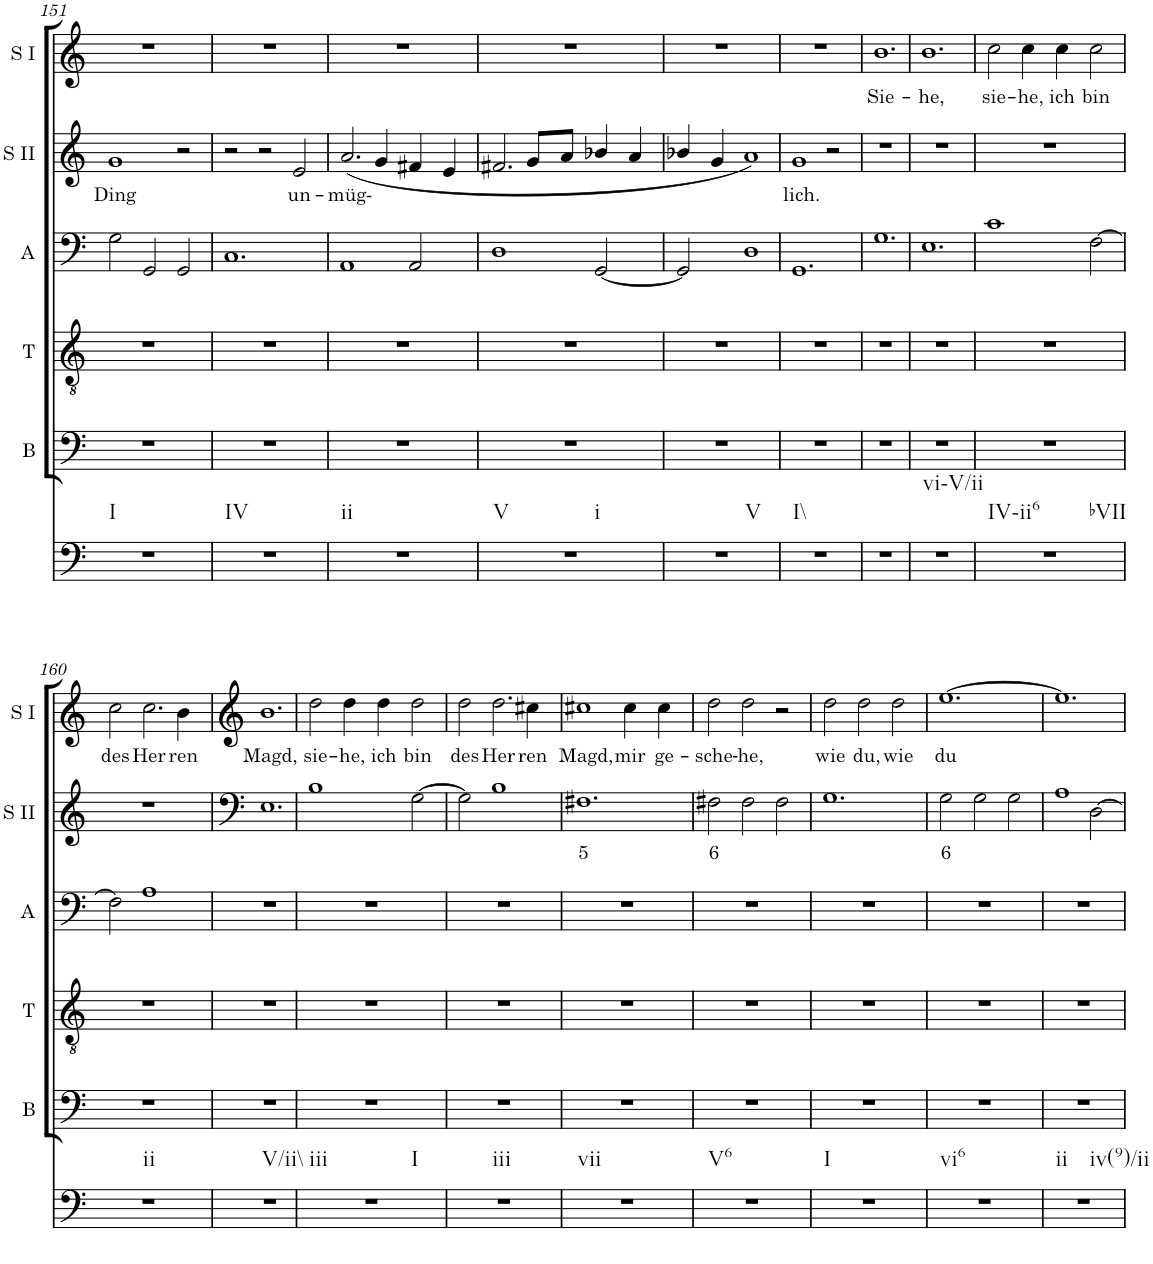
**kern	**kern	**kern	**kern	**kern	**text	**kern	**text
*part6	*part5	*part4	*part3	*part2	*part2	*part1	*part1
*staff6	*staff5	*staff4	*staff3	*staff2	*staff2	*staff1	*staff1
*I"Continuo	*I"Bass	*I"Tenor	*I"Alto	*I"Soprano II	*	*I"Soprano I	*
*	*I'B	*I'T	*I'A	*I'S II	*	*I'S I	*
!!LO:PB:g=z
*clefF4	*clefF4	*clefGv2	*clefG2	*clefG2	*	*clefG2	*
*k[]	*k[]	*k[]	*k[]	*k[]	*	*k[]	*
*M3/2	*M3/2	*M3/2	*M3/2	*M3/2	*	*M3/2	*
=151	=151	=151	=151	=151	=151	=151	=151
!LO:TX:b:t=I	!	!	!	!	!	!	!
!	!	!	!	!	!LO:LY:b	!	!
1.r	1.r	1.r	2G\	1g	Ding	1.r	.
.	.	.	2GG/	.	.	.	.
.	.	.	2GG/	2r	.	.	.
=152	=152	=152	=152	=152	=152	=152	=152
!LO:TX:b:t=IV	!	!	!	!	!	!	!
1.r	1.r	1.r	1.C	2r	.	1.r	.
.	.	.	.	2r	.	.	.
!	!	!	!	!	!LO:LY:b	!	!
.	.	.	.	2e/	un-	.	.
=153	=153	=153	=153	=153	=153	=153	=153
!LO:TX:b:t=ii	!	!	!	!	!	!	!
!	!	!	!	!	!LO:LY:b	!	!
1.r	1.r	1.r	1AA	(2.a/	müg-	1.r	.
.	.	.	.	4g/	.	.	.
.	.	.	2AA/	4f#X/	.	.	.
.	.	.	.	4e/	.	.	.
=154	=154	=154	=154	=154	=154	=154	=154
!LO:TX:b:t=V	!	!	!	!	!	!	!
!LO:TX:b:t=i	!	!	!	!	!	!	!
1.r	1.r	1.r	1D	2.f#X/	.	1.r	.
.	.	.	.	8g/L	.	.	.
.	.	.	.	8a/J	.	.	.
.	.	.	[2GG/	4b-X/	.	.	.
.	.	.	.	4a/	.	.	.
=155	=155	=155	=155	=155	=155	=155	=155
!LO:TX:b:t=V	!	!	!	!	!	!	!
1.r	1.r	1.r	2GG/]	4b-X/	.	1.r	.
.	.	.	.	4g/	.	.	.
.	.	.	1D	1a)	.	.	.
=156	=156	=156	=156	=156	=156	=156	=156
!LO:TX:b:t=I\\	!	!	!	!	!	!	!
!	!	!	!	!	!LO:LY:b	!	!
1.r	1.r	1.r	1.GG	1g	lich.	1.r	.
.	.	.	.	2r	.	.	.
=157	=157	=157	=157	=157	=157	=157	=157
!	!	!	!	!	!	!	!LO:LY:b
1.r	1.r	1.r	1.G	1.r	.	1.b	Sie-
=158	=158	=158	=158	=158	=158	=158	=158
!LO:TX:b:t=vi-V/ii	!	!	!	!	!	!	!
!	!	!	!	!	!	!	!LO:LY:b
1.r	1.r	1.r	1.E	1.r	.	1.b	he,
=159	=159	=159	=159	=159	=159	=159	=159
!LO:TX:b:t=IV-ii6	!	!	!	!	!	!	!
!LO:TX:b:t=bVII	!	!	!	!	!	!	!
!	!	!	!	!	!	!	!LO:LY:b
1.r	1.r	1.r	1c	1.r	.	2cc\	sie-
!	!	!	!	!	!	!	!LO:LY:b
.	.	.	.	.	.	4cc\	he,
!	!	!	!	!	!	!	!LO:LY:b
.	.	.	.	.	.	4cc\	ich
!	!	!	!	!	!	!	!LO:LY:b
.	.	.	[2F\	.	.	2cc\	bin
!!LO:LB:g=z
=160	=160	=160	=160	=160	=160	=160	=160
!LO:TX:b:t=ii	!	!	!	!	!	!	!
!	!	!	!	!	!	!	!LO:LY:b
1.r	1.r	1.r	2F\]	1.r	.	2cc\	des
!	!	!	!	!	!	!	!LO:LY:b
.	.	.	1A	.	.	2.cc\	Her-
!	!	!	!	!	!	!	!LO:LY:b
.	.	.	.	.	.	4b\	ren
=161	=161	=161	=161	=161	=161	=161	=161
!LO:TX:b:t=V/ii\\	!	!	!	!	!	!	!
!	!	!	!	!	!	!	!LO:LY:b
1.r	1.r	1.r	1.r	1.E	.	1.b	Magd,
=162	=162	=162	=162	=162	=162	=162	=162
!LO:TX:b:t=iii	!	!	!	!	!	!	!
!LO:TX:b:t=I	!	!	!	!	!	!	!
!	!	!	!	!	!	!	!LO:LY:b
1.r	1.r	1.r	1.r	1B	.	2dd\	sie-
!	!	!	!	!	!	!	!LO:LY:b
.	.	.	.	.	.	4dd\	he,
!	!	!	!	!	!	!	!LO:LY:b
.	.	.	.	.	.	4dd\	ich
!	!	!	!	!	!	!	!LO:LY:b
.	.	.	.	[2G\	.	2dd\	bin
=163	=163	=163	=163	=163	=163	=163	=163
!LO:TX:b:t=iii	!	!	!	!	!	!	!
!	!	!	!	!	!	!	!LO:LY:b
1.r	1.r	1.r	1.r	2G\]	.	2dd\	des
!	!	!	!	!	!	!	!LO:LY:b
.	.	.	.	1B	.	2.dd\	Her-
!	!	!	!	!	!	!	!LO:LY:b
.	.	.	.	.	.	4cc#X\	ren
=164	=164	=164	=164	=164	=164	=164	=164
!LO:TX:b:t=vii	!	!	!	!	!	!	!
!	!	!	!	!	!LO:LY:b	!	!LO:LY:b
1.r	1.r	1.r	1.r	1.F#X	5	1cc#X	Magd,
!	!	!	!	!	!	!	!LO:LY:b
.	.	.	.	.	.	4cc#\	mir
!	!	!	!	!	!	!	!LO:LY:b
.	.	.	.	.	.	4cc#\	ge-
=165	=165	=165	=165	=165	=165	=165	=165
!LO:TX:b:t=V6	!	!	!	!	!	!	!
!	!	!	!	!	!LO:LY:b	!	!LO:LY:b
1.r	1.r	1.r	1.r	2F#X\	6	2dd\	sche-
!	!	!	!	!	!	!	!LO:LY:b
.	.	.	.	2F#\	.	2dd\	he,
.	.	.	.	2F#\	.	2r	.
=166	=166	=166	=166	=166	=166	=166	=166
!LO:TX:b:t=I	!	!	!	!	!	!	!
!	!	!	!	!	!	!	!LO:LY:b
1.r	1.r	1.r	1.r	1.G	.	2dd\	wie
!	!	!	!	!	!	!	!LO:LY:b
.	.	.	.	.	.	2dd\	du,
!	!	!	!	!	!	!	!LO:LY:b
.	.	.	.	.	.	2dd\	wie
=167	=167	=167	=167	=167	=167	=167	=167
!LO:TX:b:t=vi6	!	!	!	!	!	!	!
!	!	!	!	!	!LO:LY:b	!	!LO:LY:b
1.r	1.r	1.r	1.r	2G\	6	[1.ee	du
.	.	.	.	2G\	.	.	.
.	.	.	.	2G\	.	.	.
=168	=168	=168	=168	=168	=168	=168	=168
!LO:TX:b:t=ii	!	!	!	!	!	!	!
!LO:TX:b:t=iv(9)/ii	!	!	!	!	!	!	!
1.r	1.r	1.r	1.r	1A	.	1.ee]	.
.	.	.	.	[2D\	.	.	.
=	=	=	=	=	=	=	=
*-	*-	*-	*-	*-	*-	*-	*-
